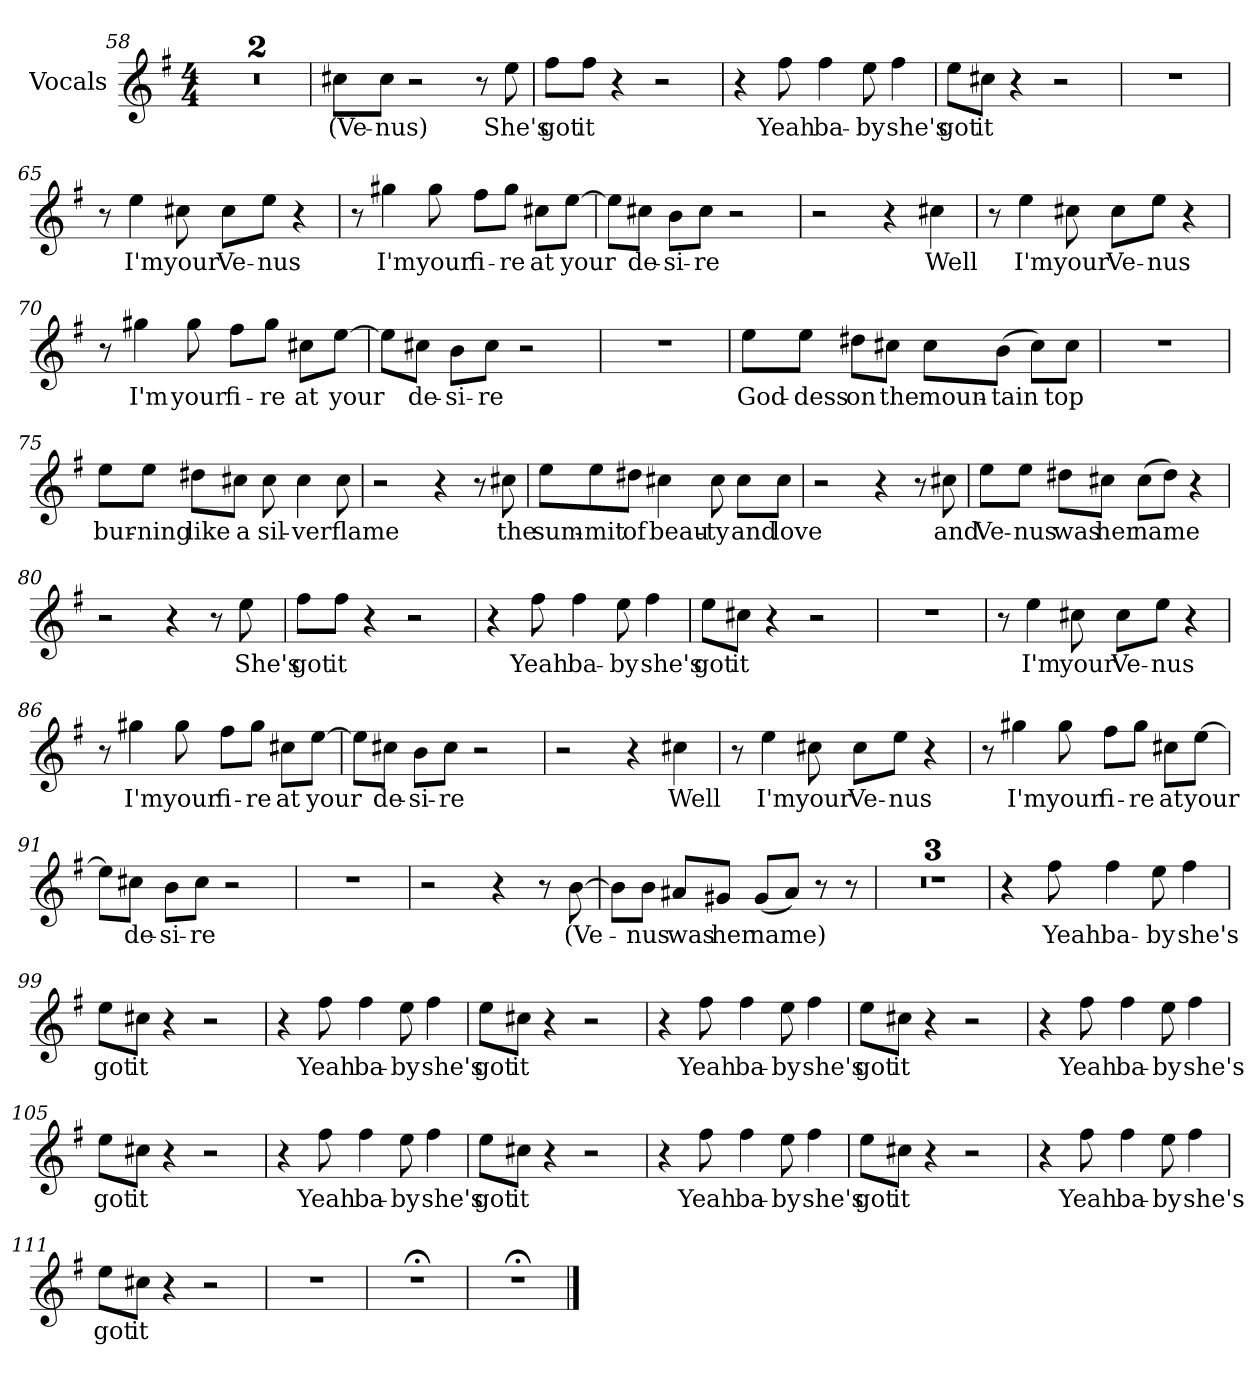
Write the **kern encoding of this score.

**kern	**text
*part1	*part1
*staff1	*staff1
*I"Vocals	*
*I'AS	*
*clefG2	*
*ITrd5c9	*
*k[b-e-]	*
*g:	*
*M4/4	*
=58	=58
1r	.
=59	=59
1r	.
=60	=60
!	!LO:LY:b
8en\L	(Ve-
!	!LO:LY:b
8e\J	-nus)
2r	.
8r	.
!	!LO:LY:b
8g\	She's
=61	=61
!	!LO:LY:b
8a\L	got
!	!LO:LY:b
8a\J	it
4r	.
2r	.
!!LO:LB:g=z
=62	=62
4r	.
!	!LO:LY:b
8a\	Yeah
!	!LO:LY:b
4a\	ba-
!	!LO:LY:b
8g\	-by
!	!LO:LY:b
4a\	she's
=63	=63
!	!LO:LY:b
8g\L	got
!	!LO:LY:b
8en\J	it
4r	.
2r	.
=64	=64
1r	.
=65	=65
8r	.
!	!LO:LY:b
4g\	I'm
!	!LO:LY:b
8en\	your
!	!LO:LY:b
8e\L	Ve-
!	!LO:LY:b
8g\J	-nus
4r	.
!!LO:LB:g=z
=66	=66
8r	.
!	!LO:LY:b
4bn\	I'm
!	!LO:LY:b
8b\	your
!	!LO:LY:b
8a\L	fi-
!	!LO:LY:b
8b\J	-re
!	!LO:LY:b
8en\L	at
!	!LO:LY:b
[8g\J	your
=67	=67
8g\L]	.
!	!LO:LY:b
8en\J	de-
!	!LO:LY:b
8d\L	-si-
!	!LO:LY:b
8e\J	-re
2r	.
=68	=68
2r	.
4r	.
!	!LO:LY:b
4en\	Well
!!LO:LB:g=z
=69	=69
8r	.
!	!LO:LY:b
4g\	I'm
!	!LO:LY:b
8en\	your
!	!LO:LY:b
8e\L	Ve-
!	!LO:LY:b
8g\J	-nus
4r	.
=70	=70
8r	.
!	!LO:LY:b
4bn\	I'm
!	!LO:LY:b
8b\	your
!	!LO:LY:b
8a\L	fi-
!	!LO:LY:b
8b\J	-re
!	!LO:LY:b
8en\L	at
!	!LO:LY:b
[8g\J	your
=71	=71
8g\L]	.
!	!LO:LY:b
8en\J	de-
!	!LO:LY:b
8d\L	-si-
!	!LO:LY:b
8e\J	-re
2r	.
=72	=72
1r	.
!!LO:LB:g=z
=73	=73
!	!LO:LY:b
8g\L	God-
!	!LO:LY:b
8g\J	-dess
!	!LO:LY:b
8f#X\L	on
!	!LO:LY:b
8en\J	the
!	!LO:LY:b
8e\L	moun-
!	!LO:LY:b
(>8d\J	-tain
8e\L)	.
!	!LO:LY:b
8e\J	top
=74	=74
1r	.
!!LO:PB:g=z
=75	=75
!	!LO:LY:b
8g\L	bur-
!	!LO:LY:b
8g\J	-ning
!	!LO:LY:b
8f#X\L	like
!	!LO:LY:b
8en\J	a
!	!LO:LY:b
8e\	sil-
!	!LO:LY:b
4e\	-ver
!	!LO:LY:b
8e\	flame
=76	=76
2r	.
4r	.
8r	.
!	!LO:LY:b
8en\	the
!!LO:LB:g=z
=77	=77
!	!LO:LY:b
8g\L	sum-
!	!LO:LY:b
8g\	-mit
!	!LO:LY:b
8f#X\J	of
!	!LO:LY:b
4en\	beau-
!	!LO:LY:b
8e\	-ty
!	!LO:LY:b
8e\L	and
!	!LO:LY:b
8e\J	love
=78	=78
2r	.
4r	.
8r	.
!	!LO:LY:b
8en\	and
=79	=79
!	!LO:LY:b
8g\L	Ve-
!	!LO:LY:b
8g\J	-nus
!	!LO:LY:b
8f#X\L	was
!	!LO:LY:b
8en\J	her
!	!LO:LY:b
(>8e\L	name
8f#\J)	.
4r	.
!!LO:LB:g=z
=80	=80
2r	.
4r	.
8r	.
!	!LO:LY:b
8g\	She's
=81	=81
!	!LO:LY:b
8a\L	got
!	!LO:LY:b
8a\J	it
4r	.
2r	.
=82	=82
4r	.
!	!LO:LY:b
8a\	Yeah
!	!LO:LY:b
4a\	ba-
!	!LO:LY:b
8g\	-by
!	!LO:LY:b
4a\	she's
=83	=83
!	!LO:LY:b
8g\L	got
!	!LO:LY:b
8en\J	it
4r	.
2r	.
=84	=84
1r	.
!!LO:LB:g=z
=85	=85
8r	.
!	!LO:LY:b
4g\	I'm
!	!LO:LY:b
8en\	your
!	!LO:LY:b
8e\L	Ve-
!	!LO:LY:b
8g\J	-nus
4r	.
=86	=86
8r	.
!	!LO:LY:b
4bn\	I'm
!	!LO:LY:b
8b\	your
!	!LO:LY:b
8a\L	fi-
!	!LO:LY:b
8b\J	-re
!	!LO:LY:b
8en\L	at
!	!LO:LY:b
[8g\J	your
=87	=87
8g\L]	.
!	!LO:LY:b
8en\J	de-
!	!LO:LY:b
8d\L	-si-
!	!LO:LY:b
8e\J	-re
2r	.
!!LO:LB:g=z
=88	=88
2r	.
4r	.
!	!LO:LY:b
4en\	Well
=89	=89
8r	.
!	!LO:LY:b
4g\	I'm
!	!LO:LY:b
8en\	your
!	!LO:LY:b
8e\L	Ve-
!	!LO:LY:b
8g\J	-nus
4r	.
=90	=90
8r	.
!	!LO:LY:b
4bn\	I'm
!	!LO:LY:b
8b\	your
!	!LO:LY:b
8a\L	fi-
!	!LO:LY:b
8b\J	-re
!	!LO:LY:b
8en\L	at
!	!LO:LY:b
[8g\J	your
!!LO:LB:g=z
=91	=91
8g\L]	.
!	!LO:LY:b
8en\J	de-
!	!LO:LY:b
8d\L	-si-
!	!LO:LY:b
8e\J	-re
2r	.
=92	=92
1r	.
=93	=93
2r	.
4r	.
8r	.
!	!LO:LY:b
[8d\	(Ve-
=94	=94
8d\L]	.
!	!LO:LY:b
8d\J	nus
!	!LO:LY:b
8c#X/L	was
!	!LO:LY:b
8Bn/J	her
!	!LO:LY:b
(<8B/L	name)
8c#/J)	.
8r	.
8r	.
=95	=95
1r	.
=96	=96
1r	.
=97	=97
1r	.
!!LO:PB:g=z
=98	=98
4r	.
!	!LO:LY:b
8a\	Yeah
!	!LO:LY:b
4a\	ba-
!	!LO:LY:b
8g\	-by
!	!LO:LY:b
4a\	she's
=99	=99
!	!LO:LY:b
8g\L	got
!	!LO:LY:b
8en\J	it
4r	.
2r	.
=100	=100
4r	.
!	!LO:LY:b
8a\	Yeah
!	!LO:LY:b
4a\	ba-
!	!LO:LY:b
8g\	-by
!	!LO:LY:b
4a\	she's
=101	=101
!	!LO:LY:b
8g\L	got
!	!LO:LY:b
8en\J	it
4r	.
2r	.
!!LO:LB:g=z
=102	=102
4r	.
!	!LO:LY:b
8a\	Yeah
!	!LO:LY:b
4a\	ba-
!	!LO:LY:b
8g\	-by
!	!LO:LY:b
4a\	she's
=103	=103
!	!LO:LY:b
8g\L	got
!	!LO:LY:b
8en\J	it
4r	.
2r	.
=104	=104
4r	.
!	!LO:LY:b
8a\	Yeah
!	!LO:LY:b
4a\	ba-
!	!LO:LY:b
8g\	-by
!	!LO:LY:b
4a\	she's
=105	=105
!	!LO:LY:b
8g\L	got
!	!LO:LY:b
8en\J	it
4r	.
2r	.
!!LO:LB:g=z
=106	=106
4r	.
!	!LO:LY:b
8a\	Yeah
!	!LO:LY:b
4a\	ba-
!	!LO:LY:b
8g\	-by
!	!LO:LY:b
4a\	she's
=107	=107
!	!LO:LY:b
8g\L	got
!	!LO:LY:b
8en\J	it
4r	.
2r	.
=108	=108
4r	.
!	!LO:LY:b
8a\	Yeah
!	!LO:LY:b
4a\	ba-
!	!LO:LY:b
8g\	-by
!	!LO:LY:b
4a\	she's
=109	=109
!	!LO:LY:b
8g\L	got
!	!LO:LY:b
8en\J	it
4r	.
2r	.
!!LO:LB:g=z
=110	=110
4r	.
!	!LO:LY:b
8a\	Yeah
!	!LO:LY:b
4a\	ba-
!	!LO:LY:b
8g\	-by
!	!LO:LY:b
4a\	she's
=111	=111
!	!LO:LY:b
8g\L	got
!	!LO:LY:b
8en\J	it
4r	.
2r	.
=112	=112
1r	.
=112X1	=112X1
1r;<	.
=112X2	=112X2
1r;<	.
==	==
*-	*-
